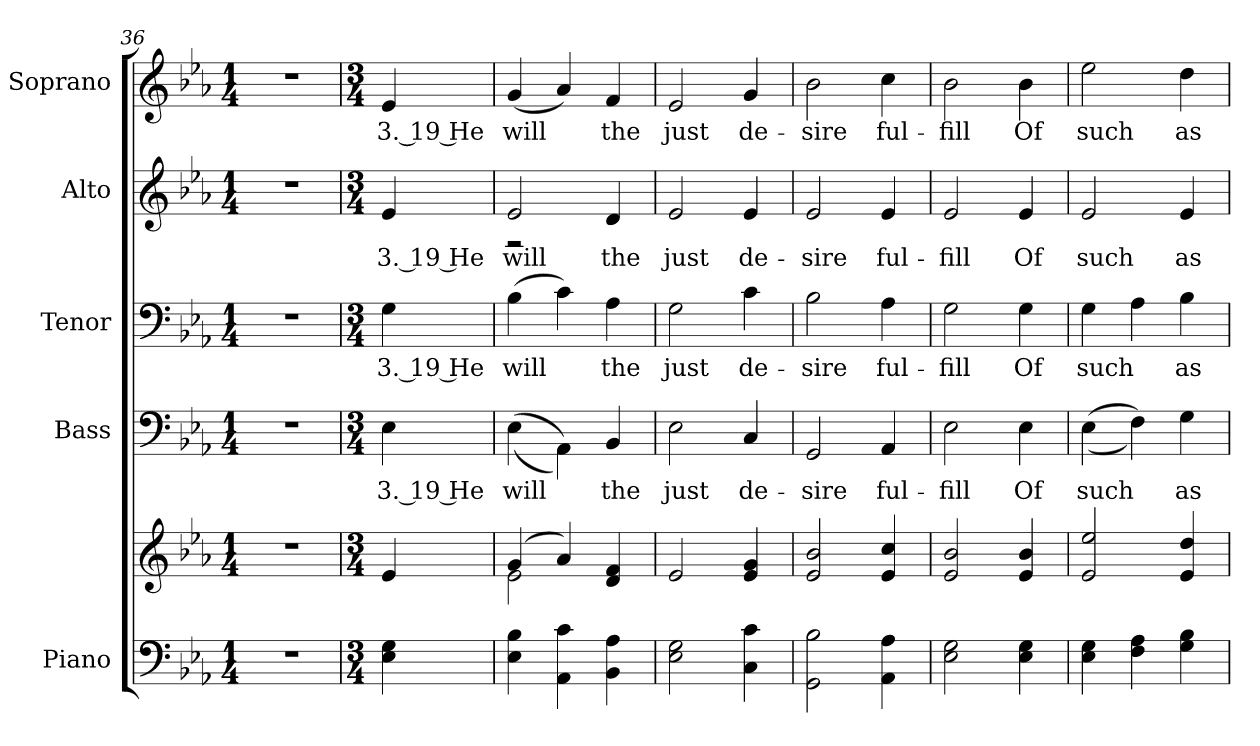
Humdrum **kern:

**kern	**kern	**kern	**text	**kern	**text	**kern	**text	**kern	**text
*part5	*part5	*part4	*part4	*part3	*part3	*part2	*part2	*part1	*part1
*staff6	*staff5	*staff4	*staff4	*staff3	*staff3	*staff2	*staff2	*staff1	*staff1
*I"Piano	*	*I"Bass	*	*I"Tenor	*	*I"Alto	*	*I"Soprano	*
*I'Pno.	*	*I'B.	*	*I'T.	*	*I'A.	*	*I'S.	*
*clefF4	*clefG2	*clefF4	*	*clefF4	*	*clefG2	*	*clefG2	*
*k[b-e-a-]	*k[b-e-a-]	*k[b-e-a-]	*	*k[b-e-a-]	*	*k[b-e-a-]	*	*k[b-e-a-]	*
*c:	*c:	*c:	*	*c:	*	*c:	*	*c:	*
*M1/4	*M1/4	*M1/4	*	*M1/4	*	*M1/4	*	*M1/4	*
=36	=36	=36	=36	=36	=36	=36	=36	=36	=36
!LO:N:vis=1	!LO:N:vis=1	!LO:N:vis=1	!	!LO:N:vis=1	!	!LO:N:vis=1	!	!LO:N:vis=1	!
4r	4r	4r	.	4r	.	4r	.	4r	.
!!LO:PB:g=z
=37	=37	=37	=37	=37	=37	=37	=37	=37	=37
*M3/4	*M3/4	*M3/4	*	*M3/4	*	*M3/4	*	*M3/4	*
!	!	!	!LO:LY:b:color=#000000	!	!	!	!	!	!
!	!	!	!	!	!LO:LY:b:color=#000000	!	!	!	!
!	!	!	!	!	!	!	!LO:LY:b:color=#000000	!	!
!	!	!	!	!	!	!	!	!	!LO:LY:b:color=#000000
4E-i\ 4Gi	4e-i/	4E-i\	3. 19 He	4Gi\	3. 19 He	4e-i/	3. 19 He	4e-i/	3. 19 He
=38	=38	=38	=38	=38	=38	=38	=38	=38	=38
*	*^	*	*	*	*	*	*	*	*
!	!	!	!	!LO:LY:b:color=#000000	!	!	!	!	!	!
!	!	!	!	!	!	!LO:LY:b:color=#000000	!	!	!	!
!	!	!	!	!	!	!	!	!LO:LY:b:color=#000000	!	!
*	*	*	*	*	*	*	*^	*	*	*
!	!	!	!	!	!	!	!	!	!	!	!LO:LY:b:color=#000000
4E-i\ 4B-i	(4gi/	2e-i\	((4E-i\	will	(4B-i\	will	2e-i/	2r	will	(4gi/	will
4AA-i\ 4ci	4a-i/)	.	4AA-i\))	.	4ci\)	.	.	.	.	4a-i/)	.
!	!	!	!	!LO:LY:b:color=#000000	!	!	!	!	!	!	!
!	!	!	!	!	!	!LO:LY:b:color=#000000	!	!	!	!	!
!	!	!	!	!	!	!	!	!	!LO:LY:b:color=#000000	!	!
!	!	!	!	!	!	!	!	!	!	!	!LO:LY:b:color=#000000
4BB-i\ 4A-i	4di/ 4fi	4ryy	4BB-i/	the	4A-i\	the	4di/	4ryy	the	4fi/	the
*	*v	*v	*	*	*	*	*v	*v	*	*	*
=39	=39	=39	=39	=39	=39	=39	=39	=39	=39
*	*^	*	*	*	*	*^	*	*	*
!	!	!	!	!LO:LY:b:color=#000000	!	!	!	!	!	!	!
*	*v	*v	*	*	*	*	*v	*v	*	*	*
*	*^	*	*	*	*	*^	*	*	*
!	!	!	!	!	!	!LO:LY:b:color=#000000	!	!	!	!	!
*	*v	*v	*	*	*	*	*v	*v	*	*	*
*	*^	*	*	*	*	*^	*	*	*
!	!	!	!	!	!	!	!	!	!LO:LY:b:color=#000000	!	!
*	*v	*v	*	*	*	*	*v	*v	*	*	*
*	*^	*	*	*	*	*^	*	*	*
!	!	!	!	!	!	!	!	!	!	!	!LO:LY:b:color=#000000
*	*v	*v	*	*	*	*	*v	*v	*	*	*
2E-i\ 2Gi	2e-i/	2E-i\	just	2Gi\	just	2e-i/	just	2e-i/	just
!	!	!	!LO:LY:b:color=#000000	!	!	!	!	!	!
!	!	!	!	!	!LO:LY:b:color=#000000	!	!	!	!
!	!	!	!	!	!	!	!LO:LY:b:color=#000000	!	!
!	!	!	!	!	!	!	!	!	!LO:LY:b:color=#000000
4Ci\ 4ci	4e-i/ 4gi	4Ci/	de-	4ci\	de-	4e-i/	de-	4gi/	de-
!!LO:PB:g=z
=40	=40	=40	=40	=40	=40	=40	=40	=40	=40
!	!	!	!LO:LY:b:color=#000000	!	!	!	!	!	!
!	!	!	!	!	!LO:LY:b:color=#000000	!	!	!	!
!	!	!	!	!	!	!	!LO:LY:b:color=#000000	!	!
!	!	!	!	!	!	!	!	!	!LO:LY:b:color=#000000
2GGi\ 2B-i	2e-i/ 2b-i	2GGi/	-sire	2B-i\	-sire	2e-i/	-sire	2b-i\	-sire
!	!	!	!LO:LY:b:color=#000000	!	!	!	!	!	!
!	!	!	!	!	!LO:LY:b:color=#000000	!	!	!	!
!	!	!	!	!	!	!	!LO:LY:b:color=#000000	!	!
!	!	!	!	!	!	!	!	!	!LO:LY:b:color=#000000
4AA-i\ 4A-i	4e-i/ 4cci	4AA-i/	ful-	4A-i\	ful-	4e-i/	ful-	4cci\	ful-
=41	=41	=41	=41	=41	=41	=41	=41	=41	=41
!	!	!	!LO:LY:b:color=#000000	!	!	!	!	!	!
!	!	!	!	!	!LO:LY:b:color=#000000	!	!	!	!
!	!	!	!	!	!	!	!LO:LY:b:color=#000000	!	!
!	!	!	!	!	!	!	!	!	!LO:LY:b:color=#000000
2E-i\ 2Gi	2e-i/ 2b-i	2E-i\	-fill	2Gi\	-fill	2e-i/	-fill	2b-i\	-fill
!	!	!	!LO:LY:b:color=#000000	!	!	!	!	!	!
!	!	!	!	!	!LO:LY:b:color=#000000	!	!	!	!
!	!	!	!	!	!	!	!LO:LY:b:color=#000000	!	!
!	!	!	!	!	!	!	!	!	!LO:LY:b:color=#000000
4E-i\ 4Gi	4e-i/ 4b-i	4E-i\	Of	4Gi\	Of	4e-i/	Of	4b-i\	Of
=42	=42	=42	=42	=42	=42	=42	=42	=42	=42
!	!	!	!LO:LY:b:color=#000000	!	!	!	!	!	!
!	!	!	!	!	!LO:LY:b:color=#000000	!	!	!	!
!	!	!	!	!	!	!	!LO:LY:b:color=#000000	!	!
!	!	!	!	!	!	!	!	!	!LO:LY:b:color=#000000
4E-i\ 4Gi	2e-i/ 2ee-i	((4E-i\	such	4Gi\	such	2e-i/	such	2ee-i\	such
4Fi\ 4A-i	.	4Fi\))	.	4A-i\	.	.	.	.	.
!	!	!	!LO:LY:b:color=#000000	!	!	!	!	!	!
!	!	!	!	!	!LO:LY:b:color=#000000	!	!	!	!
!	!	!	!	!	!	!	!LO:LY:b:color=#000000	!	!
!	!	!	!	!	!	!	!	!	!LO:LY:b:color=#000000
4Gi\ 4B-i	4e-i/ 4ddi	4Gi\	as	4B-i\	as	4e-i/	as	4ddi\	as
=	=	=	=	=	=	=	=	=	=
*-	*-	*-	*-	*-	*-	*-	*-	*-	*-
